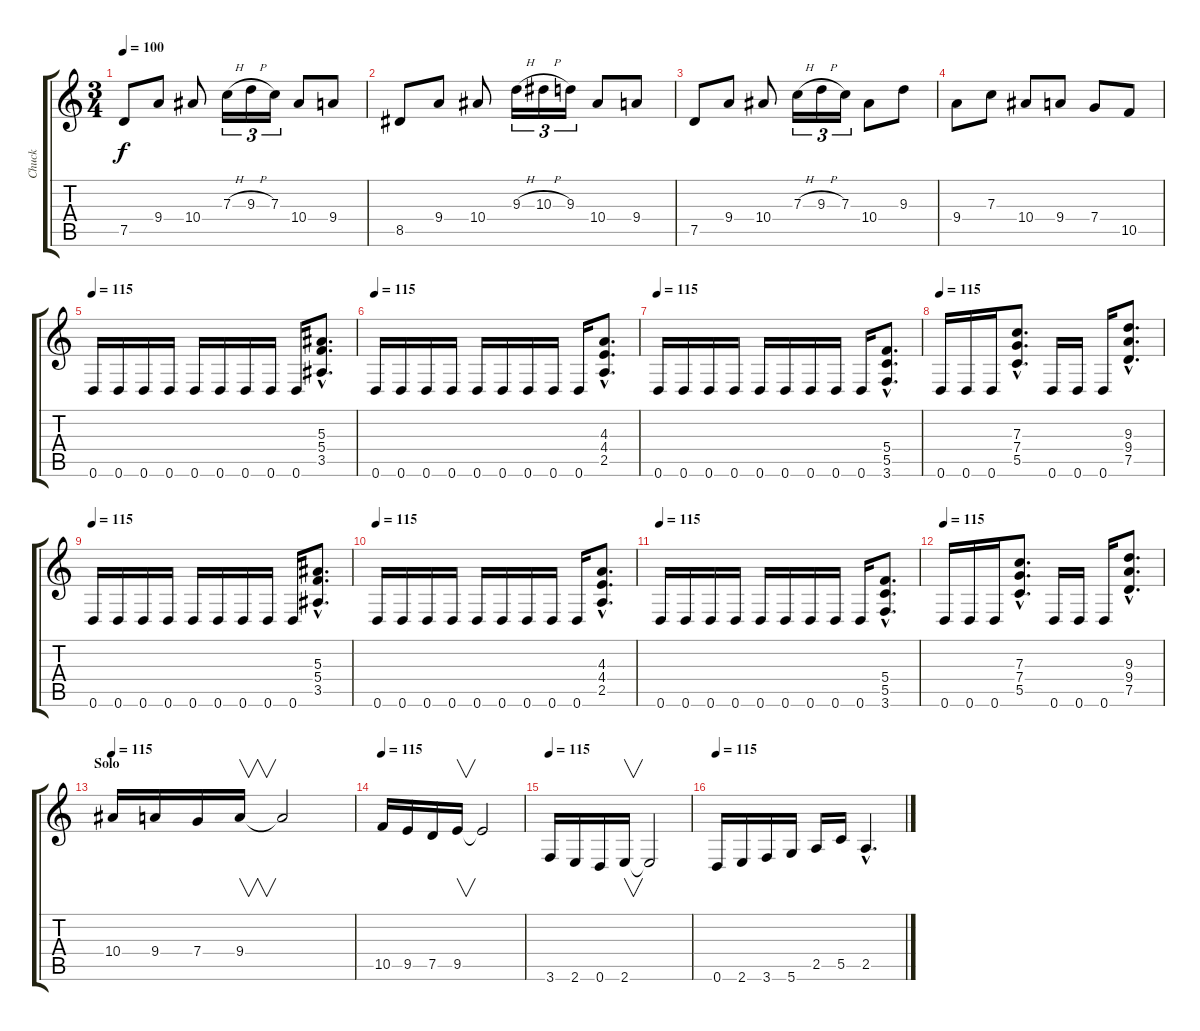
\track ("Chuck" "Chuck") {instrument distortionguitar}
\staff {score tabs}
\tuning (D4 A3 F3 C3 G2 D2) {hide}
\ts (3 4)
\tempo 100
\clef g2
\ks c
7.5.8{dy f} 9.4.8 10.4.8 7.3{h}.16{tu (3 2)} 9.3{h}.16{tu (3 2)} 7.3.16{tu (3 2)} 10.4.8 9.4.8 |
8.5.8 9.4.8 10.4.8 9.3{h}.16{tu (3 2)} 10.3{h}.16{tu (3 2)} 9.3.16{tu (3 2)} 10.4.8 9.4.8 |
7.5.8 9.4.8 10.4.8 7.3{h}.16{tu (3 2)} 9.3{h}.16{tu (3 2)} 7.3.16{tu (3 2)} 10.4.8 9.3.8 |
9.4.8 7.3.8 10.4.8 9.4.8 7.4.8 10.5.8 |
\tempo 115
0.6.16 0.6.16 0.6.16 0.6.16 0.6.16 0.6.16 0.6.16 0.6.16 0.6.16 (5.3{hac} 5.4{hac} 3.5{hac}).8{d} |
\tempo 115
0.6.16 0.6.16 0.6.16 0.6.16 0.6.16 0.6.16 0.6.16 0.6.16 0.6.16 (4.3{hac} 4.4{hac} 2.5{hac}).8{d} |
\tempo 115
0.6.16 0.6.16 0.6.16 0.6.16 0.6.16 0.6.16 0.6.16 0.6.16 0.6.16 (5.4{hac} 5.5{hac} 3.6{hac}).8{d} |
\tempo 115
0.6.16 0.6.16 0.6.16 (7.3{hac} 7.4{hac} 5.5{hac}).8{d} 0.6.16 0.6.16 0.6.16 (9.3{hac} 9.4{hac} 7.5{hac}).8{d} |
\tempo 115
0.6.16 0.6.16 0.6.16 0.6.16 0.6.16 0.6.16 0.6.16 0.6.16 0.6.16 (5.3{hac} 5.4{hac} 3.5{hac}).8{d} |
\tempo 115
0.6.16 0.6.16 0.6.16 0.6.16 0.6.16 0.6.16 0.6.16 0.6.16 0.6.16 (4.3{hac} 4.4{hac} 2.5{hac}).8{d} |
\tempo 115
0.6.16 0.6.16 0.6.16 0.6.16 0.6.16 0.6.16 0.6.16 0.6.16 0.6.16 (5.4{hac} 5.5{hac} 3.6{hac}).8{d} |
\tempo 115
0.6.16 0.6.16 0.6.16 (7.3{hac} 7.4{hac} 5.5{hac}).8{d} 0.6.16 0.6.16 0.6.16 (9.3{hac} 9.4{hac} 7.5{hac}).8{d} |
\section ("" "Solo")
\tempo 115
10.4.16 9.4.16 7.4.16 9.4.16{v} 9.4{t}.2 |
\tempo 115
10.5.16 9.5.16 7.5.16 9.5.16{v} 9.5{t}.2 |
\tempo 115
3.6.16 2.6.16 0.6.16 2.6.16{v} 2.6{t}.2 |
\tempo 115
0.6.16 2.6.16 3.6.16 5.6.16 2.5.16 5.5.16 2.5{hac}.4{d}
